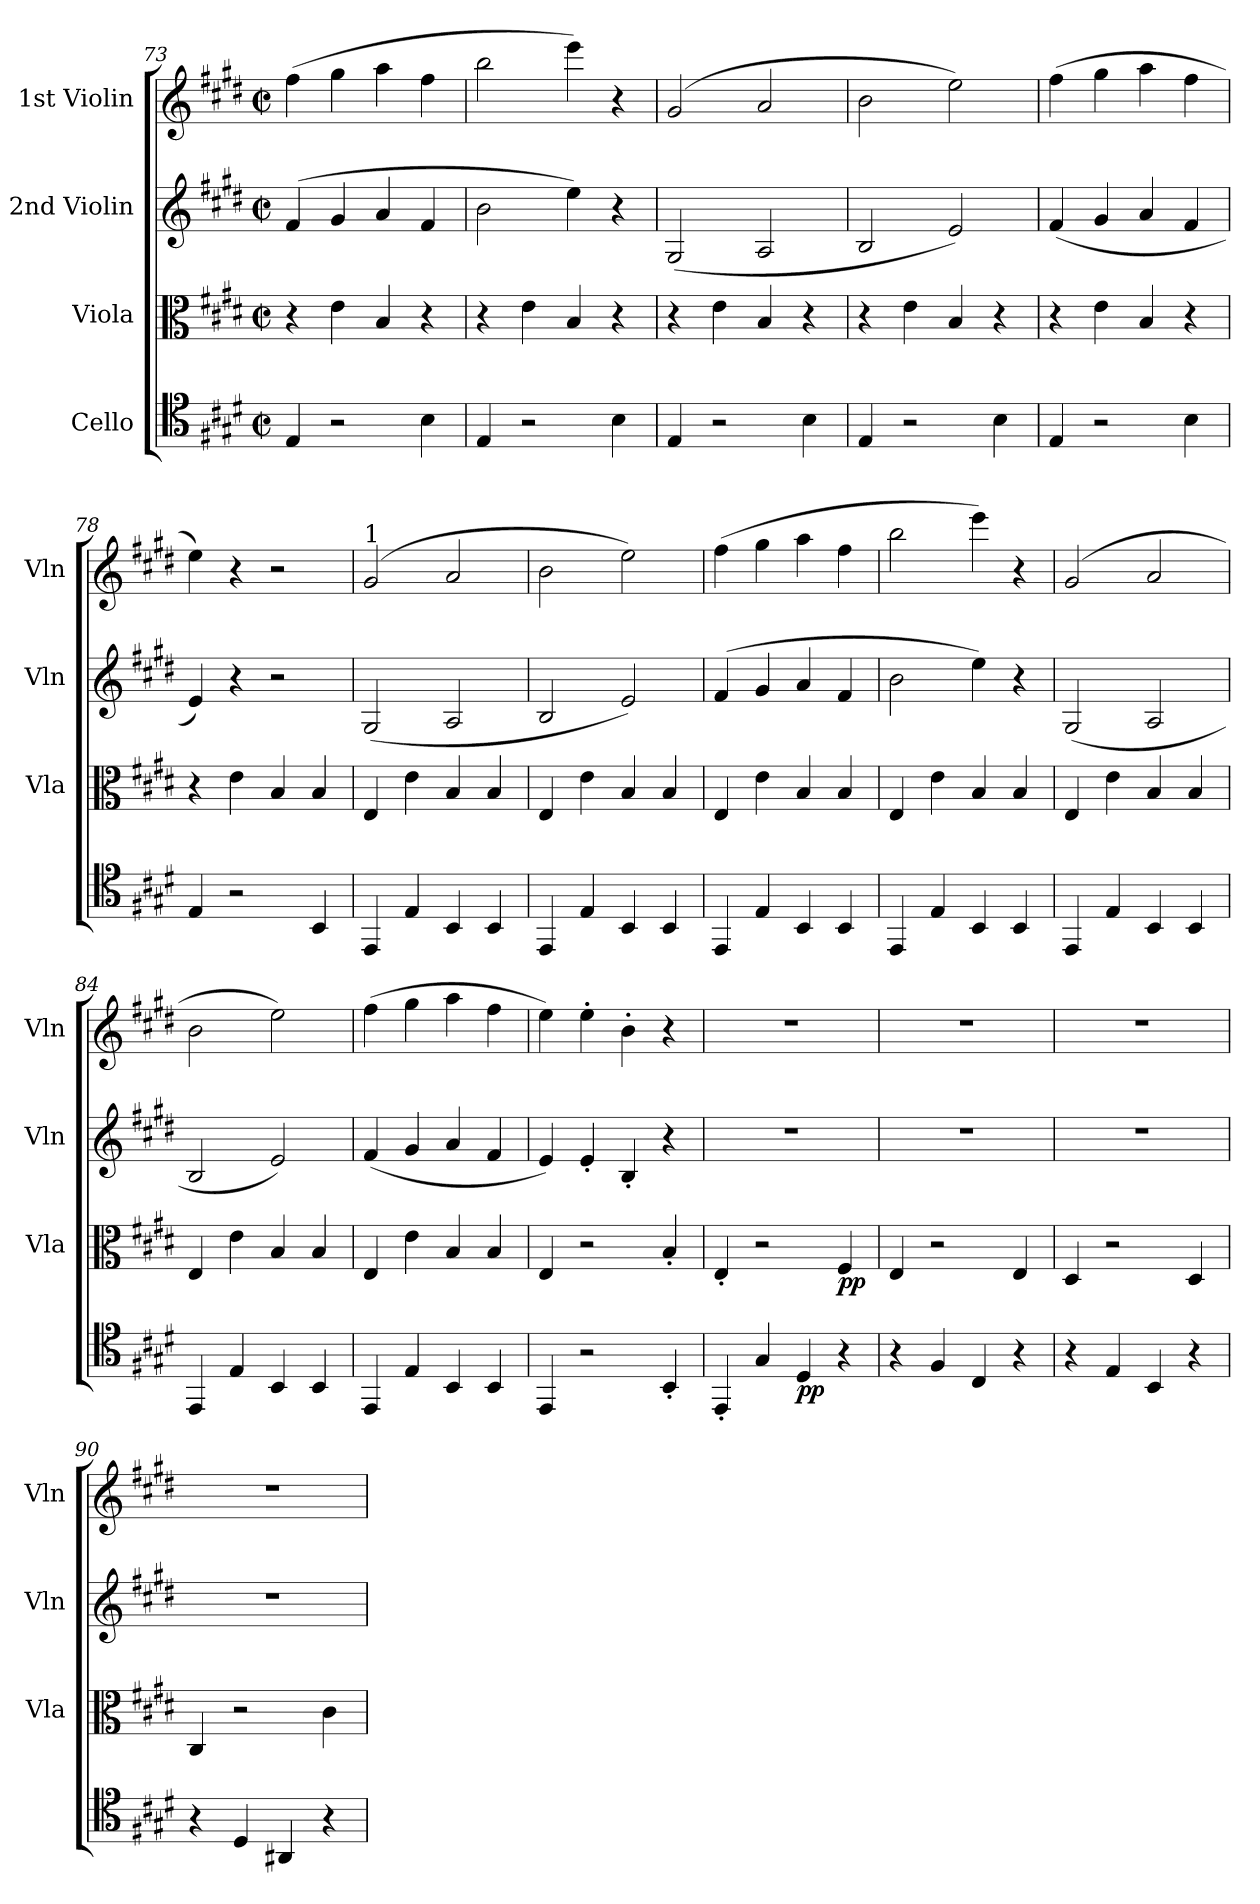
**kern	**dynam	**kern	**dynam	**kern	**kern
*part4	*part4	*part3	*part3	*part2	*part1
*staff4	*staff4	*staff3	*staff3	*staff2	*staff1
*I"Cello	*	*I"Viola	*	*I"2nd Violin	*I"1st Violin
*	*	*I'Vla	*	*I'Vln	*I'Vln
*clefC4	*	*clefC3	*	*clefG2	*clefG2
*k[f#c#g#d#]	*	*k[f#c#g#d#]	*	*k[f#c#g#d#]	*k[f#c#g#d#]
*E:	*	*E:	*	*E:	*E:
*M2/2	*	*M2/2	*	*M2/2	*M2/2
*met(c|)	*	*met(c|)	*	*met(c|)	*met(c|)
=73	=73	=73	=73	=73	=73
4E	.	4r	.	(4f#	(4ff#
2r	.	4e	.	4g#	4gg#
.	.	4B	.	4a	4aa
4B	.	4r	.	4f#	4ff#
=74	=74	=74	=74	=74	=74
4E	.	4r	.	2b	2bb
2r	.	4e	.	.	.
.	.	4B	.	4ee)	4eee)
4B	.	4r	.	4r	4r
=75	=75	=75	=75	=75	=75
4E	.	4r	.	(2G#	(2g#
2r	.	4e	.	.	.
.	.	4B	.	2A	2a
4B	.	4r	.	.	.
=76	=76	=76	=76	=76	=76
4E	.	4r	.	2B	2b
2r	.	4e	.	.	.
.	.	4B	.	2e)	2ee)
4B	.	4r	.	.	.
=77	=77	=77	=77	=77	=77
4E	.	4r	.	(4f#	(4ff#
2r	.	4e	.	4g#	4gg#
.	.	4B	.	4a	4aa
4B	.	4r	.	4f#	4ff#
=78	=78	=78	=78	=78	=78
4E	.	4r	.	4e)	4ee)
2r	.	4e	.	4r	4r
.	.	4B	.	2r	2r
4BB	.	4B	.	.	.
=79	=79	=79	=79	=79	=79
!	!	!	!	!	!LO:TX:a:t=1
4EE	.	4E	.	(2G#	(2g#
4E	.	4e	.	.	.
4BB	.	4B	.	2A	2a
4BB	.	4B	.	.	.
=80	=80	=80	=80	=80	=80
4EE	.	4E	.	2B	2b
4E	.	4e	.	.	.
4BB	.	4B	.	2e)	2ee)
4BB	.	4B	.	.	.
=81	=81	=81	=81	=81	=81
4EE	.	4E	.	(4f#	(4ff#
4E	.	4e	.	4g#	4gg#
4BB	.	4B	.	4a	4aa
4BB	.	4B	.	4f#	4ff#
=82	=82	=82	=82	=82	=82
4EE	.	4E	.	2b	2bb
4E	.	4e	.	.	.
4BB	.	4B	.	4ee)	4eee)
4BB	.	4B	.	4r	4r
=83	=83	=83	=83	=83	=83
4EE	.	4E	.	(2G#	(2g#
4E	.	4e	.	.	.
4BB	.	4B	.	2A	2a
4BB	.	4B	.	.	.
=84	=84	=84	=84	=84	=84
4EE	.	4E	.	2B	2b
4E	.	4e	.	.	.
4BB	.	4B	.	2e)	2ee)
4BB	.	4B	.	.	.
=85	=85	=85	=85	=85	=85
4EE	.	4E	.	(4f#	(4ff#
4E	.	4e	.	4g#	4gg#
4BB	.	4B	.	4a	4aa
4BB	.	4B	.	4f#	4ff#
=86	=86	=86	=86	=86	=86
4EE	.	4E	.	4e)	4ee)
2r	.	2r	.	4e'	4ee'
.	.	.	.	4B'	4b'
4BB'	.	4B'	.	4r	4r
=87	=87	=87	=87	=87	=87
4EE'	.	4E'	.	1r	1r
4G#	.	2r	.	.	.
4D#	pp	.	.	.	.
4r	.	4F#	pp	.	.
=88	=88	=88	=88	=88	=88
4r	.	4E	.	1r	1r
4F#	.	2r	.	.	.
4C#	.	.	.	.	.
4r	.	4E	.	.	.
=89	=89	=89	=89	=89	=89
4r	.	4D#	.	1r	1r
4E	.	2r	.	.	.
4BB	.	.	.	.	.
4r	.	4D#	.	.	.
=90	=90	=90	=90	=90	=90
4r	.	4C#	.	1r	1r
4D#	.	2r	.	.	.
4AA#X	.	.	.	.	.
4r	.	4c#	.	.	.
=	=	=	=	=	=
*-	*-	*-	*-	*-	*-
